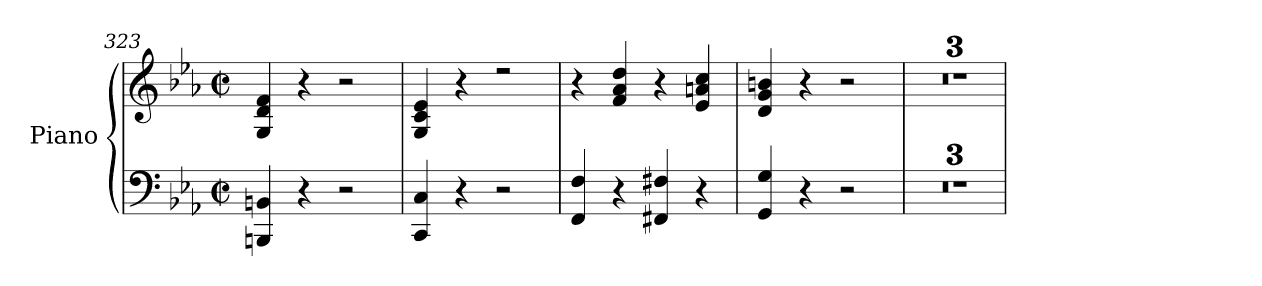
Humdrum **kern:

**kern	**kern
*part1	*part1
*staff2	*staff1
*I"Piano	*
*I'Pno	*
*clefF4	*clefG2
*k[b-e-a-]	*k[b-e-a-]
*M2/2	*M2/2
*met(c|)	*met(c|)
=323	=323
4BBBn/ 4BBn/	4G/ 4d/ 4f/
4r	4r
2r	2r
!!LO:LB:g=z
=324	=324
4CC/ 4C/	4G/ 4c/ 4e-/
4r	4r
2r	2rdd
=325	=325
4FF/ 4F/	4r
4r	4f/ 4a-/ 4dd/
4FF#X/ 4F#X/	4r
4r	4e-/ 4an/ 4cc/
=326	=326
4GG/ 4G/	4d/ 4g/ 4bn/
4r	4r
2r	2r
=327	=327
1r	1r
!!LO:LB:g=z
=328	=328
1r	1r
=329	=329
1r	1r
=	=
*-	*-
